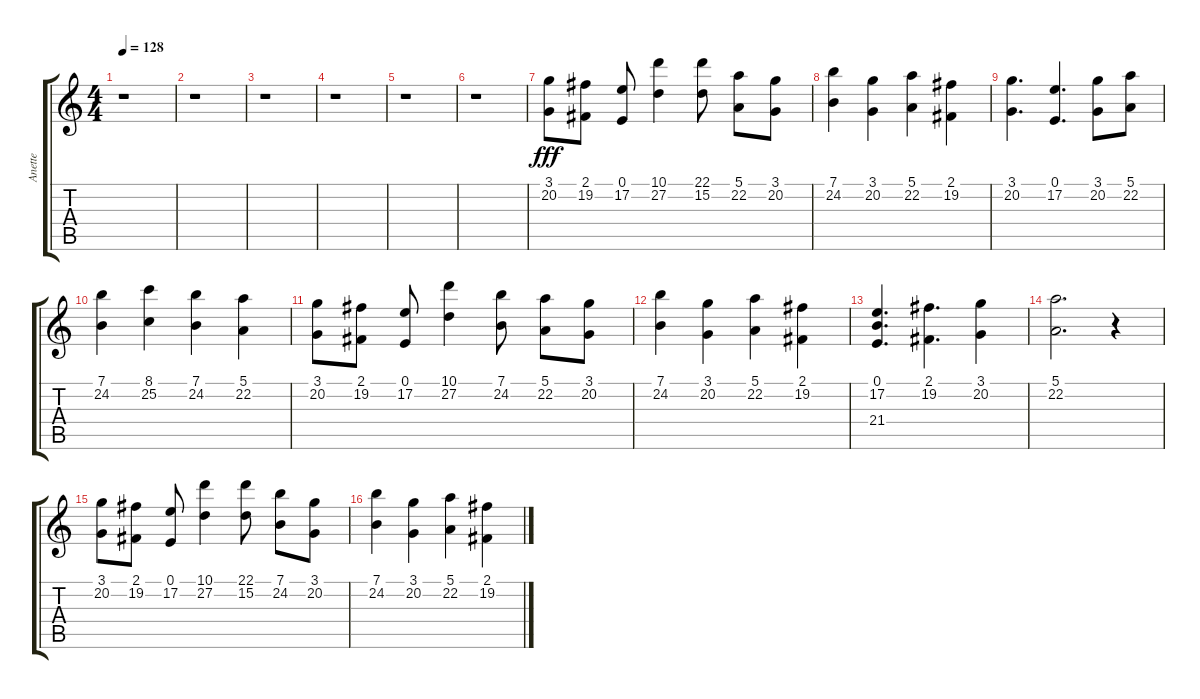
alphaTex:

\track ("Anette" "Anette") {instrument acousticgrandpiano}
\staff {score tabs}
\tuning (E4 B3 G3 D3 A2 E2) {hide}
\ts (4 4)
\tempo 128
\clef g2
\ks c
r.1{dy ff} |
r.1 |
r.1 |
r.1 |
r.1 |
r.1 |
(3.1 20.2).8{dy fff} (2.1 19.2).8 (0.1 17.2).8 (10.1 27.2).4 (22.1 15.2).8 (5.1 22.2).8 (3.1 20.2).8 |
(7.1 24.2).4 (3.1 20.2).4 (5.1 22.2).4 (2.1 19.2).4 |
(3.1 20.2).4{d} (0.1 17.2).4{d} (3.1 20.2).8 (5.1 22.2).8 |
(7.1 24.2).4 (8.1 25.2).4 (7.1 24.2).4 (5.1 22.2).4 |
(3.1 20.2).8 (2.1 19.2).8 (0.1 17.2).8 (10.1 27.2).4 (7.1 24.2).8 (5.1 22.2).8 (3.1 20.2).8 |
(7.1 24.2).4 (3.1 20.2).4 (5.1 22.2).4 (2.1 19.2).4 |
(0.1 17.2 21.4).4{d} (2.1 19.2).4{d} (3.1 20.2).4 |
(5.1 22.2).2{d} r.4 |
(3.1 20.2).8 (2.1 19.2).8 (0.1 17.2).8 (10.1 27.2).4 (22.1 15.2).8 (7.1 24.2).8 (3.1 20.2).8 |
(7.1 24.2).4 (3.1 20.2).4 (5.1 22.2).4 (2.1 19.2).4
